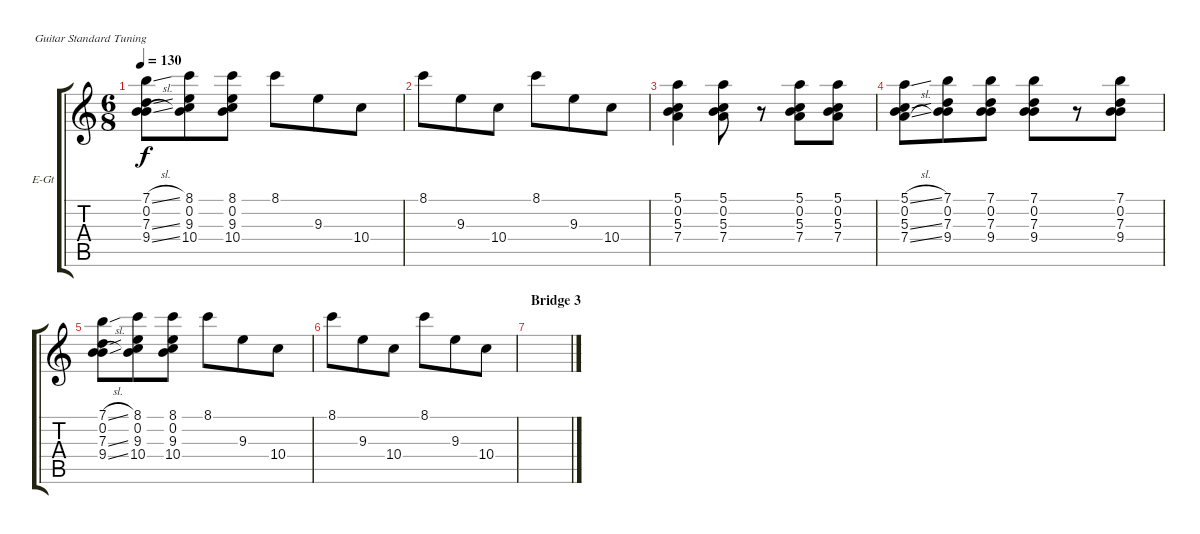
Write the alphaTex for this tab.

\bracketExtendMode groupsimilarinstruments
\firstSystemTrackNameOrientation horizontal
\otherSystemsTrackNameOrientation horizontal
\track ("guitar clean (Artur Potemkin)" "E-Gt") {instrument electricguitarclean}
\staff {score tabs}
\tuning (E4 B3 G3 D3 A2 E2)
\ts (6 8)
\tempo 130
\clef g2
\scale
0.333333
\ks aminor
(7.1{sl} 0.2 7.3{sl} 9.4{sl}).8{dy f} (8.1 0.2 9.3 10.4).8 (10.4 9.3 0.2 8.1).8 8.1.8 9.3.8 10.4.8 |
\scale
0.333333 8.1.8 9.3.8 10.4.8 8.1.8 9.3.8 10.4.8 |
\scale
0.333333 (5.3 7.4 0.2 5.1).4 (5.1 0.2 5.3 7.4).8 r.8 (5.1 0.2 5.3 7.4).8 (5.1 0.2 5.3 7.4).8 |
\scale
0.333333 (5.1{sl} 0.2 5.3{sl} 7.4{sl}).8 (7.1 0.2 7.3 9.4).8 (7.1 0.2 7.3 9.4).8 (7.1 0.2 7.3 9.4).8 r.8 (9.4 7.3 0.2 7.1).8 |
\scale
0.333333 (7.1{sl} 0.2 7.3{sl} 9.4{sl}).8 (8.1 0.2 9.3 10.4).8 (10.4 9.3 0.2 8.1).8 8.1.8 9.3.8 10.4.8 |
\scale
0.333333 8.1.8 9.3.8 10.4.8 8.1.8 9.3.8 10.4.8 |
\section ("" "Bridge 3")
\scale
0.333333 |
\scale
0.333333 |
\scale
0.333333 |
\scale
0.333333 |
\scale
0.333333 |
\scale
0.333333 |
\scale
0.333333 |
\scale
0.333333 |
\scale
0.333333 |
\scale
0.333333
